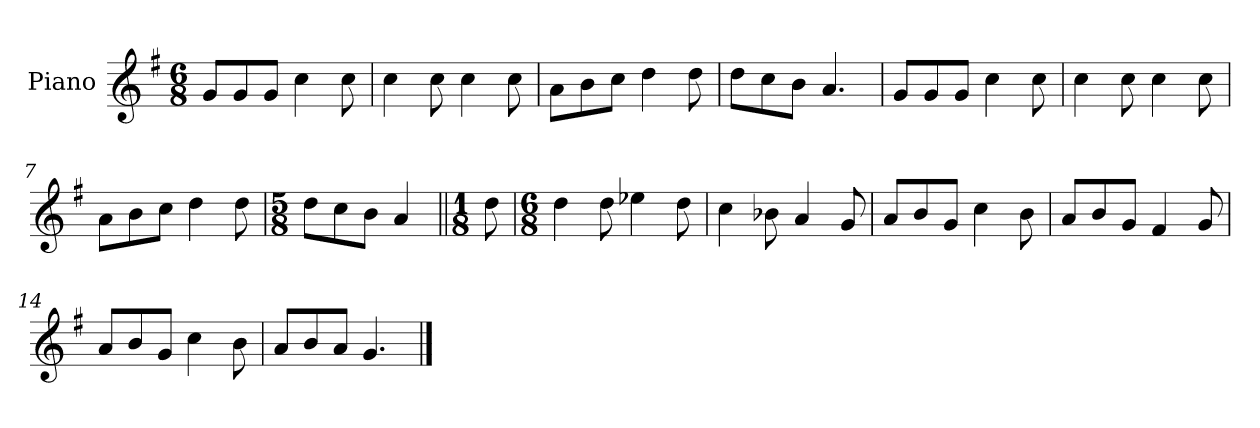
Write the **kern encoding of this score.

**kern
*part1
*staff1
*I"Piano
*I'Pno.
*clefG2
*k[f#]
*M6/8
=1
8g/L
8g/
8g/J
4cc\
8cc\
=2
4cc\
8cc\
4cc\
8cc\
=3
8a\L
8b\
8cc\J
4dd\
8dd\
=4
8dd\L
8cc\
8b\J
4.a/
=5
8g/L
8g/
8g/J
4cc\
8cc\
=6
4cc\
8cc\
4cc\
8cc\
=7
8a\L
8b\
8cc\J
4dd\
8dd\
=8
*M5/8
8dd\L
8cc\
8b\J
4a/
!!LO:LB:g=z
=9||
*M1/8
8dd\
=10
*M6/8
4dd\
8dd\
4ee-X\
8dd\
=11
4cc\
8b-X\
4a/
8g/
=12
8a/L
8b/
8g/J
4cc\
8b\
=13
8a/L
8b/
8g/J
4f#/
8g/
=14
8a/L
8b/
8g/J
4cc\
8b\
=15
8a/L
8b/
8a/J
4.g/
==
*-
